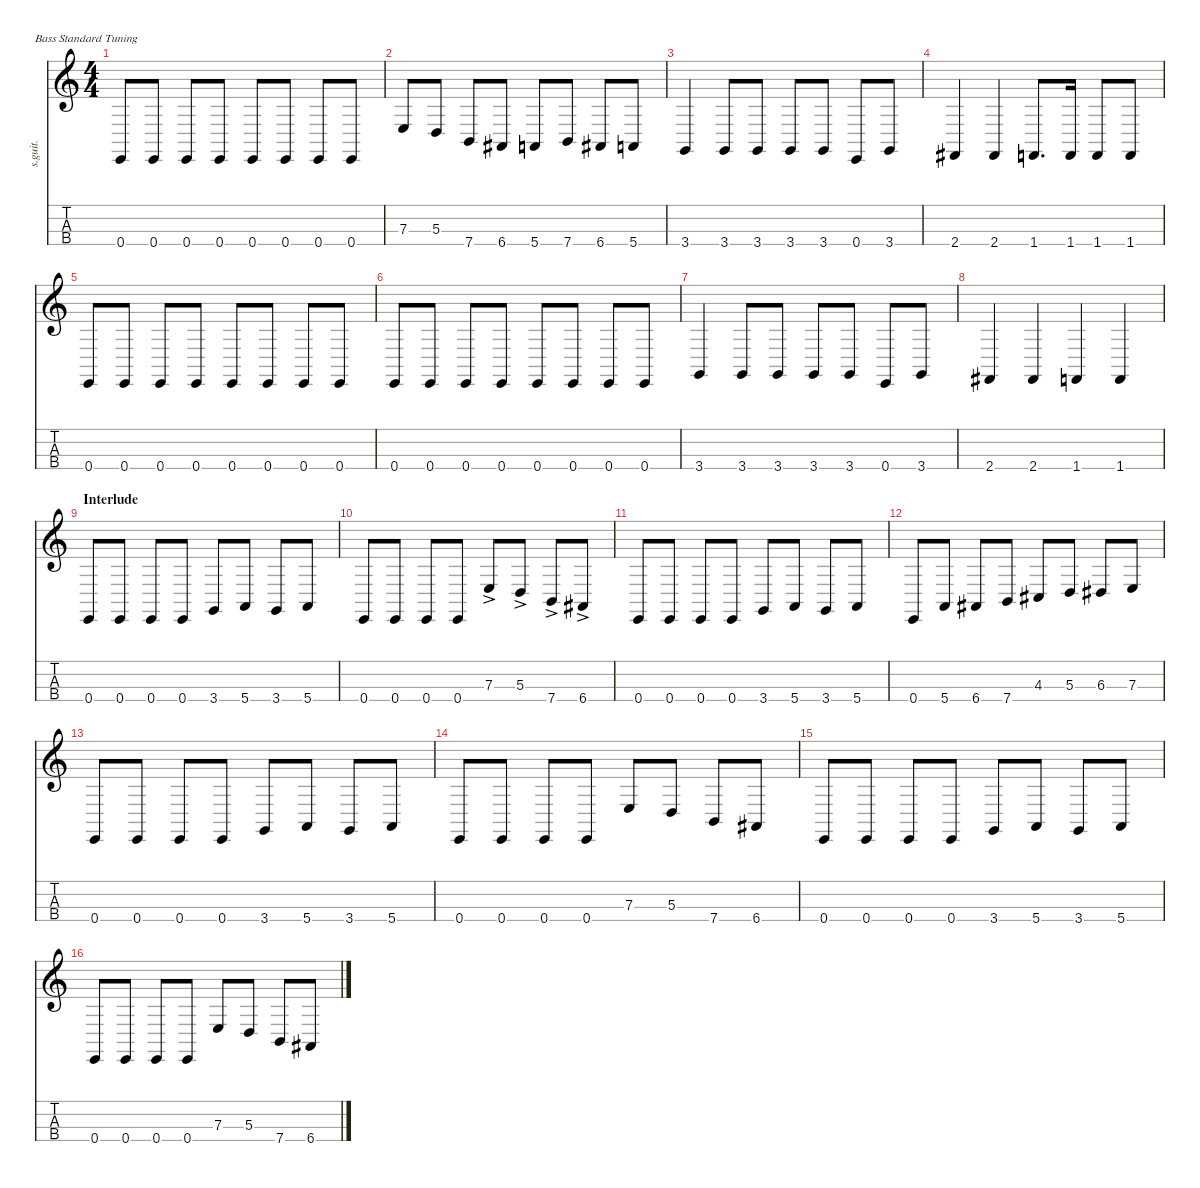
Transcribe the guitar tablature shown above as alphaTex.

\defaultSystemsLayout 4
\hideDynamics
\bracketExtendMode nobrackets
\track ("Cliff Burton - Bass" "s.guit.") {instrument electricbassfinger}
\staff {score tabs}
\tuning (G2 D2 A1 E1)
\ts (4 4)
\tempo (140 hide)
\clef g2
\ks c
0.4.8{lyrics (0 "") lyrics (1 "") lyrics (2 "") lyrics (3 "") lyrics (4 "") dy f} 0.4.8{lyrics (0 "") lyrics (1 "") lyrics (2 "") lyrics (3 "") lyrics (4 "")} 0.4.8{lyrics (0 "") lyrics (1 "") lyrics (2 "") lyrics (3 "") lyrics (4 "")} 0.4.8{lyrics (0 "") lyrics (1 "") lyrics (2 "") lyrics (3 "") lyrics (4 "")} 0.4.8{lyrics (0 "") lyrics (1 "") lyrics (2 "") lyrics (3 "") lyrics (4 "")} 0.4.8{lyrics (0 "") lyrics (1 "") lyrics (2 "") lyrics (3 "") lyrics (4 "")} 0.4.8{lyrics (0 "") lyrics (1 "") lyrics (2 "") lyrics (3 "") lyrics (4 "")} 0.4.8{lyrics (0 "") lyrics (1 "") lyrics (2 "") lyrics (3 "") lyrics (4 "")} |
7.3.8{lyrics (0 "") lyrics (1 "") lyrics (2 "") lyrics (3 "") lyrics (4 "")} 5.3.8{lyrics (0 "") lyrics (1 "") lyrics (2 "") lyrics (3 "") lyrics (4 "")} 7.4.8{lyrics (0 "") lyrics (1 "") lyrics (2 "") lyrics (3 "") lyrics (4 "")} 6.4{acc #}.8{lyrics (0 "") lyrics (1 "") lyrics (2 "") lyrics (3 "") lyrics (4 "")} 5.4.8{lyrics (0 "") lyrics (1 "") lyrics (2 "") lyrics (3 "") lyrics (4 "")} 7.4.8{lyrics (0 "") lyrics (1 "") lyrics (2 "") lyrics (3 "") lyrics (4 "")} 6.4{acc #}.8{lyrics (0 "") lyrics (1 "") lyrics (2 "") lyrics (3 "") lyrics (4 "")} 5.4.8{lyrics (0 "") lyrics (1 "") lyrics (2 "") lyrics (3 "") lyrics (4 "")} |
3.4.4{lyrics (0 "") lyrics (1 "") lyrics (2 "") lyrics (3 "") lyrics (4 "")} 3.4.8{lyrics (0 "") lyrics (1 "") lyrics (2 "") lyrics (3 "") lyrics (4 "")} 3.4.8{lyrics (0 "") lyrics (1 "") lyrics (2 "") lyrics (3 "") lyrics (4 "")} 3.4.8{lyrics (0 "") lyrics (1 "") lyrics (2 "") lyrics (3 "") lyrics (4 "")} 3.4.8{lyrics (0 "") lyrics (1 "") lyrics (2 "") lyrics (3 "") lyrics (4 "")} 0.4.8{lyrics (0 "") lyrics (1 "") lyrics (2 "") lyrics (3 "") lyrics (4 "")} 3.4.8{lyrics (0 "") lyrics (1 "") lyrics (2 "") lyrics (3 "") lyrics (4 "")} |
2.4{acc #}.4{lyrics (0 "") lyrics (1 "") lyrics (2 "") lyrics (3 "") lyrics (4 "")} 2.4{acc #}.4{lyrics (0 "") lyrics (1 "") lyrics (2 "") lyrics (3 "") lyrics (4 "")} 1.4.8{d lyrics (0 "") lyrics (1 "") lyrics (2 "") lyrics (3 "") lyrics (4 "")} 1.4.16{lyrics (0 "") lyrics (1 "") lyrics (2 "") lyrics (3 "") lyrics (4 "")} 1.4.8{lyrics (0 "") lyrics (1 "") lyrics (2 "") lyrics (3 "") lyrics (4 "")} 1.4.8{lyrics (0 "") lyrics (1 "") lyrics (2 "") lyrics (3 "") lyrics (4 "")} |
0.4.8{lyrics (0 "") lyrics (1 "") lyrics (2 "") lyrics (3 "") lyrics (4 "")} 0.4.8{lyrics (0 "") lyrics (1 "") lyrics (2 "") lyrics (3 "") lyrics (4 "")} 0.4.8{lyrics (0 "") lyrics (1 "") lyrics (2 "") lyrics (3 "") lyrics (4 "")} 0.4.8{lyrics (0 "") lyrics (1 "") lyrics (2 "") lyrics (3 "") lyrics (4 "")} 0.4.8{lyrics (0 "") lyrics (1 "") lyrics (2 "") lyrics (3 "") lyrics (4 "")} 0.4.8{lyrics (0 "") lyrics (1 "") lyrics (2 "") lyrics (3 "") lyrics (4 "")} 0.4.8{lyrics (0 "") lyrics (1 "") lyrics (2 "") lyrics (3 "") lyrics (4 "")} 0.4.8{lyrics (0 "") lyrics (1 "") lyrics (2 "") lyrics (3 "") lyrics (4 "")} |
0.4.8{lyrics (0 "") lyrics (1 "") lyrics (2 "") lyrics (3 "") lyrics (4 "")} 0.4.8{lyrics (0 "") lyrics (1 "") lyrics (2 "") lyrics (3 "") lyrics (4 "")} 0.4.8{lyrics (0 "") lyrics (1 "") lyrics (2 "") lyrics (3 "") lyrics (4 "")} 0.4.8{lyrics (0 "") lyrics (1 "") lyrics (2 "") lyrics (3 "") lyrics (4 "")} 0.4.8{lyrics (0 "") lyrics (1 "") lyrics (2 "") lyrics (3 "") lyrics (4 "")} 0.4.8{lyrics (0 "") lyrics (1 "") lyrics (2 "") lyrics (3 "") lyrics (4 "")} 0.4.8{lyrics (0 "") lyrics (1 "") lyrics (2 "") lyrics (3 "") lyrics (4 "")} 0.4.8{lyrics (0 "") lyrics (1 "") lyrics (2 "") lyrics (3 "") lyrics (4 "")} |
3.4.4{lyrics (0 "") lyrics (1 "") lyrics (2 "") lyrics (3 "") lyrics (4 "")} 3.4.8{lyrics (0 "") lyrics (1 "") lyrics (2 "") lyrics (3 "") lyrics (4 "")} 3.4.8{lyrics (0 "") lyrics (1 "") lyrics (2 "") lyrics (3 "") lyrics (4 "")} 3.4.8{lyrics (0 "") lyrics (1 "") lyrics (2 "") lyrics (3 "") lyrics (4 "")} 3.4.8{lyrics (0 "") lyrics (1 "") lyrics (2 "") lyrics (3 "") lyrics (4 "")} 0.4.8{lyrics (0 "") lyrics (1 "") lyrics (2 "") lyrics (3 "") lyrics (4 "")} 3.4.8{lyrics (0 "") lyrics (1 "") lyrics (2 "") lyrics (3 "") lyrics (4 "")} |
2.4{acc #}.4{lyrics (0 "") lyrics (1 "") lyrics (2 "") lyrics (3 "") lyrics (4 "")} 2.4{acc #}.4{lyrics (0 "") lyrics (1 "") lyrics (2 "") lyrics (3 "") lyrics (4 "")} 1.4.4{lyrics (0 "") lyrics (1 "") lyrics (2 "") lyrics (3 "") lyrics (4 "")} 1.4.4{lyrics (0 "") lyrics (1 "") lyrics (2 "") lyrics (3 "") lyrics (4 "")} |
\section ("" "Interlude")
0.4.8{lyrics (0 "") lyrics (1 "") lyrics (2 "") lyrics (3 "") lyrics (4 "")} 0.4.8{lyrics (0 "") lyrics (1 "") lyrics (2 "") lyrics (3 "") lyrics (4 "")} 0.4.8{lyrics (0 "") lyrics (1 "") lyrics (2 "") lyrics (3 "") lyrics (4 "")} 0.4.8{lyrics (0 "") lyrics (1 "") lyrics (2 "") lyrics (3 "") lyrics (4 "")} 3.4.8{lyrics (0 "") lyrics (1 "") lyrics (2 "") lyrics (3 "") lyrics (4 "")} 5.4.8{lyrics (0 "") lyrics (1 "") lyrics (2 "") lyrics (3 "") lyrics (4 "")} 3.4.8{lyrics (0 "") lyrics (1 "") lyrics (2 "") lyrics (3 "") lyrics (4 "")} 5.4.8{lyrics (0 "") lyrics (1 "") lyrics (2 "") lyrics (3 "") lyrics (4 "")} |
0.4.8{lyrics (0 "") lyrics (1 "") lyrics (2 "") lyrics (3 "") lyrics (4 "")} 0.4.8{lyrics (0 "") lyrics (1 "") lyrics (2 "") lyrics (3 "") lyrics (4 "")} 0.4.8{lyrics (0 "") lyrics (1 "") lyrics (2 "") lyrics (3 "") lyrics (4 "")} 0.4.8{lyrics (0 "") lyrics (1 "") lyrics (2 "") lyrics (3 "") lyrics (4 "")} 7.3{ac}.8{lyrics (0 "") lyrics (1 "") lyrics (2 "") lyrics (3 "") lyrics (4 "") dy p} 5.3{ac}.8{lyrics (0 "") lyrics (1 "") lyrics (2 "") lyrics (3 "") lyrics (4 "")} 7.4{ac}.8{lyrics (0 "") lyrics (1 "") lyrics (2 "") lyrics (3 "") lyrics (4 "")} 6.4{ac acc #}.8{lyrics (0 "") lyrics (1 "") lyrics (2 "") lyrics (3 "") lyrics (4 "")} |
0.4.8{lyrics (0 "") lyrics (1 "") lyrics (2 "") lyrics (3 "") lyrics (4 "") dy f} 0.4.8{lyrics (0 "") lyrics (1 "") lyrics (2 "") lyrics (3 "") lyrics (4 "")} 0.4.8{lyrics (0 "") lyrics (1 "") lyrics (2 "") lyrics (3 "") lyrics (4 "")} 0.4.8{lyrics (0 "") lyrics (1 "") lyrics (2 "") lyrics (3 "") lyrics (4 "")} 3.4.8{lyrics (0 "") lyrics (1 "") lyrics (2 "") lyrics (3 "") lyrics (4 "")} 5.4.8{lyrics (0 "") lyrics (1 "") lyrics (2 "") lyrics (3 "") lyrics (4 "")} 3.4.8{lyrics (0 "") lyrics (1 "") lyrics (2 "") lyrics (3 "") lyrics (4 "")} 5.4.8{lyrics (0 "") lyrics (1 "") lyrics (2 "") lyrics (3 "") lyrics (4 "")} |
0.4.8{lyrics (0 "") lyrics (1 "") lyrics (2 "") lyrics (3 "") lyrics (4 "")} 5.4.8{lyrics (0 "") lyrics (1 "") lyrics (2 "") lyrics (3 "") lyrics (4 "")} 6.4{acc #}.8{lyrics (0 "") lyrics (1 "") lyrics (2 "") lyrics (3 "") lyrics (4 "")} 7.4.8{lyrics (0 "") lyrics (1 "") lyrics (2 "") lyrics (3 "") lyrics (4 "")} 4.3{acc #}.8{lyrics (0 "") lyrics (1 "") lyrics (2 "") lyrics (3 "") lyrics (4 "")} 5.3.8{lyrics (0 "") lyrics (1 "") lyrics (2 "") lyrics (3 "") lyrics (4 "")} 6.3{acc #}.8{lyrics (0 "") lyrics (1 "") lyrics (2 "") lyrics (3 "") lyrics (4 "")} 7.3.8{lyrics (0 "") lyrics (1 "") lyrics (2 "") lyrics (3 "") lyrics (4 "")} |
0.4.8{lyrics (0 "") lyrics (1 "") lyrics (2 "") lyrics (3 "") lyrics (4 "")} 0.4.8{lyrics (0 "") lyrics (1 "") lyrics (2 "") lyrics (3 "") lyrics (4 "")} 0.4.8{lyrics (0 "") lyrics (1 "") lyrics (2 "") lyrics (3 "") lyrics (4 "")} 0.4.8{lyrics (0 "") lyrics (1 "") lyrics (2 "") lyrics (3 "") lyrics (4 "")} 3.4.8{lyrics (0 "") lyrics (1 "") lyrics (2 "") lyrics (3 "") lyrics (4 "")} 5.4.8{lyrics (0 "") lyrics (1 "") lyrics (2 "") lyrics (3 "") lyrics (4 "")} 3.4.8{lyrics (0 "") lyrics (1 "") lyrics (2 "") lyrics (3 "") lyrics (4 "")} 5.4.8{lyrics (0 "") lyrics (1 "") lyrics (2 "") lyrics (3 "") lyrics (4 "")} |
0.4.8{lyrics (0 "") lyrics (1 "") lyrics (2 "") lyrics (3 "") lyrics (4 "")} 0.4.8{lyrics (0 "") lyrics (1 "") lyrics (2 "") lyrics (3 "") lyrics (4 "")} 0.4.8{lyrics (0 "") lyrics (1 "") lyrics (2 "") lyrics (3 "") lyrics (4 "")} 0.4.8{lyrics (0 "") lyrics (1 "") lyrics (2 "") lyrics (3 "") lyrics (4 "")} 7.3.8{lyrics (0 "") lyrics (1 "") lyrics (2 "") lyrics (3 "") lyrics (4 "")} 5.3.8{lyrics (0 "") lyrics (1 "") lyrics (2 "") lyrics (3 "") lyrics (4 "")} 7.4.8{lyrics (0 "") lyrics (1 "") lyrics (2 "") lyrics (3 "") lyrics (4 "")} 6.4{acc #}.8{lyrics (0 "") lyrics (1 "") lyrics (2 "") lyrics (3 "") lyrics (4 "")} |
0.4.8{lyrics (0 "") lyrics (1 "") lyrics (2 "") lyrics (3 "") lyrics (4 "")} 0.4.8{lyrics (0 "") lyrics (1 "") lyrics (2 "") lyrics (3 "") lyrics (4 "")} 0.4.8{lyrics (0 "") lyrics (1 "") lyrics (2 "") lyrics (3 "") lyrics (4 "")} 0.4.8{lyrics (0 "") lyrics (1 "") lyrics (2 "") lyrics (3 "") lyrics (4 "")} 3.4.8{lyrics (0 "") lyrics (1 "") lyrics (2 "") lyrics (3 "") lyrics (4 "")} 5.4.8{lyrics (0 "") lyrics (1 "") lyrics (2 "") lyrics (3 "") lyrics (4 "")} 3.4.8{lyrics (0 "") lyrics (1 "") lyrics (2 "") lyrics (3 "") lyrics (4 "")} 5.4.8{lyrics (0 "") lyrics (1 "") lyrics (2 "") lyrics (3 "") lyrics (4 "")} |
0.4.8{lyrics (0 "") lyrics (1 "") lyrics (2 "") lyrics (3 "") lyrics (4 "")} 0.4.8{lyrics (0 "") lyrics (1 "") lyrics (2 "") lyrics (3 "") lyrics (4 "")} 0.4.8{lyrics (0 "") lyrics (1 "") lyrics (2 "") lyrics (3 "") lyrics (4 "")} 0.4.8{lyrics (0 "") lyrics (1 "") lyrics (2 "") lyrics (3 "") lyrics (4 "")} 7.3.8{lyrics (0 "") lyrics (1 "") lyrics (2 "") lyrics (3 "") lyrics (4 "")} 5.3.8{lyrics (0 "") lyrics (1 "") lyrics (2 "") lyrics (3 "") lyrics (4 "")} 7.4.8{lyrics (0 "") lyrics (1 "") lyrics (2 "") lyrics (3 "") lyrics (4 "")} 6.4{acc #}.8{lyrics (0 "") lyrics (1 "") lyrics (2 "") lyrics (3 "") lyrics (4 "")}
